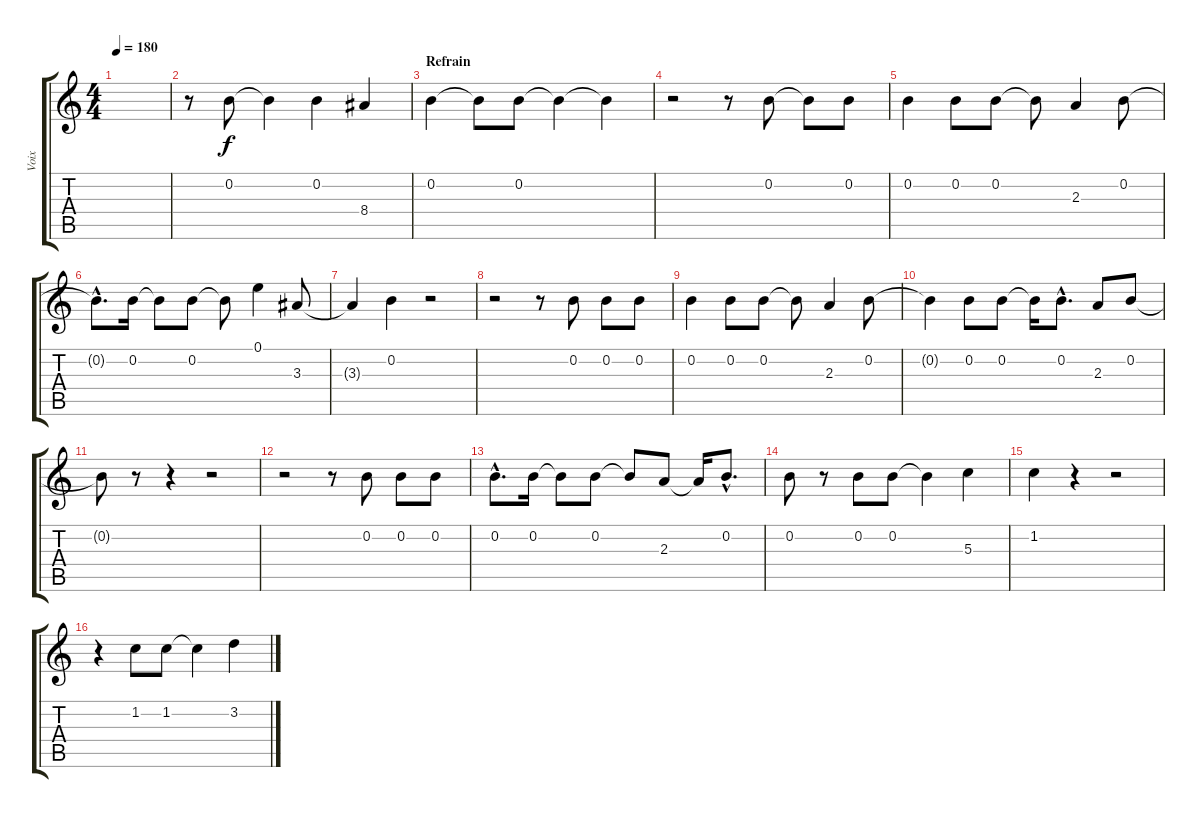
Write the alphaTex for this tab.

\track ("Voix" "Voix") {instrument electricguitarjazz}
\staff {score tabs}
\tuning (E4 B3 G3 D3 A2 E2) {hide}
\ts (4 4)
\tempo 180
\clef g2
\ks c
|
r.8 0.2.8 0.2{t}.4 0.2.4 8.4.4 |
\section ("" "Refrain")
0.2.4 0.2{t}.8 0.2.8 0.2{t}.4 0.2{t}.4 |
r.2 r.8 0.2.8 0.2{t}.8 0.2.8 |
0.2.4 0.2.8 0.2.8 0.2{t}.8 2.3.4 0.2.8 |
0.2{hac t}.8{d} 0.2.16 0.2{t}.8 0.2.8 0.2{t}.8 0.1.4 3.3.8 |
3.3{t}.4 0.2.4 r.2 |
r.2 r.8 0.2.8 0.2.8 0.2.8 |
0.2.4 0.2.8 0.2.8 0.2{t}.8 2.3.4 0.2.8 |
0.2{t}.4 0.2.8 0.2.8 0.2{t}.16 0.2{hac}.8{d} 2.3.8 0.2.8 |
0.2{t}.8 r.8 r.4 r.2 |
r.2 r.8 0.2.8 0.2.8 0.2.8 |
0.2{hac}.8{d} 0.2.16 0.2{t}.8 0.2.8 0.2{t}.8 2.3.8 2.3{t}.16 0.2{hac}.8{d} |
0.2.8 r.8 0.2.8 0.2.8 0.2{t}.4 5.3.4 |
1.2.4 r.4 r.2 |
r.4 1.2.8 1.2.8 1.2{t}.4 3.2.4
